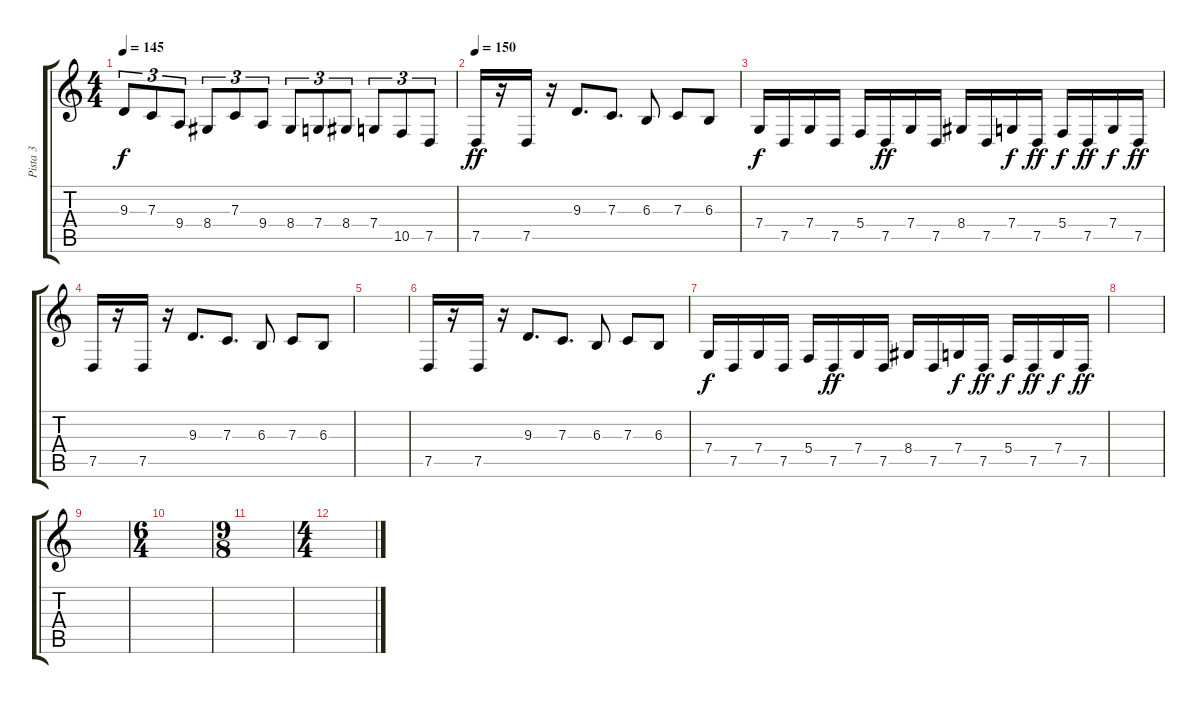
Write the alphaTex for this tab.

\track ("Pista 3" "Pista 3") {instrument electricgrandpiano}
\staff {score tabs}
\tuning (D4 A3 F3 C3 G2 D2) {hide}
\ts (4 4)
\tempo 145
\clef g2
\ks c
9.3.8{tu (3 2) dy f volume 15} 7.3.8{tu (3 2)} 9.4.8{tu (3 2)} 8.4.8{tu (3 2)} 7.3.8{tu (3 2)} 9.4.8{tu (3 2)} 8.4.8{tu (3 2)} 7.4.8{tu (3 2)} 8.4.8{tu (3 2)} 7.4.8{tu (3 2)} 10.5.8{tu (3 2)} 7.5.8{tu (3 2)} |
\tempo 150
7.5.16{dy ff volume 10} r.16 7.5.16 r.16 9.3.8{d} 7.3.8{d} 6.3.8 7.3.8 6.3.8 |
7.4.16{dy f} 7.5.16 7.4.16 7.5.16 5.4.16 7.5.16{dy ff} 7.4.16 7.5.16 8.4.16 7.5.16 7.4.16{dy f} 7.5.16{dy ff} 5.4.16{dy f} 7.5.16{dy ff} 7.4.16{dy f} 7.5.16{dy ff} |
7.5.16 r.16 7.5.16 r.16 9.3.8{d} 7.3.8{d} 6.3.8 7.3.8 6.3.8 |
|
7.5.16 r.16 7.5.16 r.16 9.3.8{d} 7.3.8{d} 6.3.8 7.3.8 6.3.8 |
7.4.16{dy f} 7.5.16 7.4.16 7.5.16 5.4.16 7.5.16{dy ff} 7.4.16 7.5.16 8.4.16 7.5.16 7.4.16{dy f} 7.5.16{dy ff} 5.4.16{dy f} 7.5.16{dy ff} 7.4.16{dy f} 7.5.16{dy ff} |
|
|
\ts (6 4)
|
\ts (9 8)
|
\ts (4 4)
